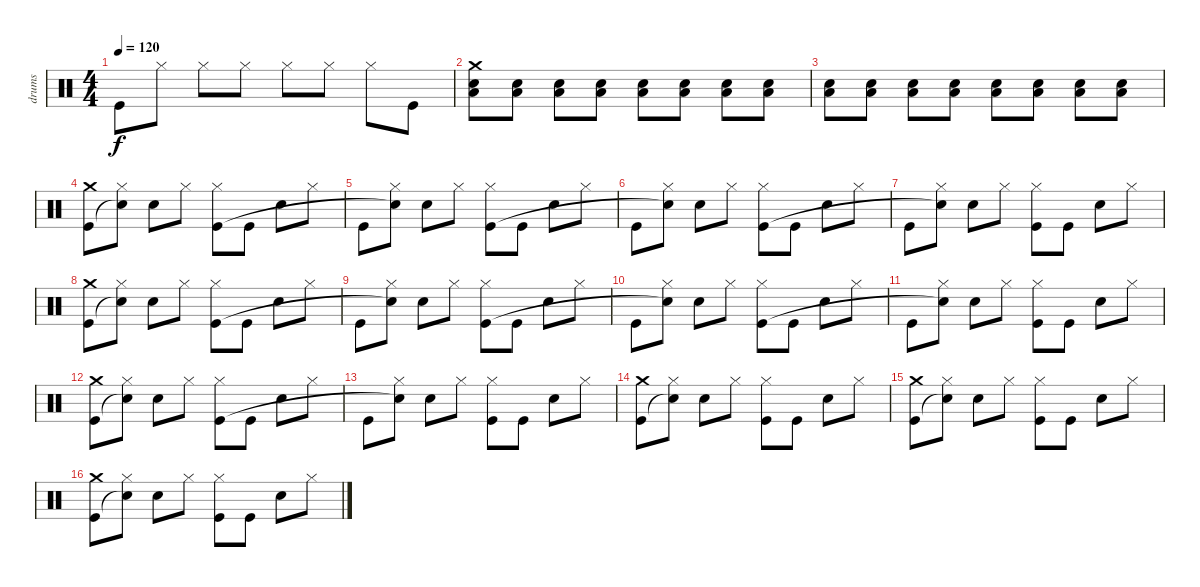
\track ("drums" "drums") {instrument percussion}
\staff {score}
\articulation defaults
\ts (4 4)
\tempo 120
\clef neutral
\ks c "Kick (hit)".8{dy f} "Hi-Hat (closed)".8 "Hi-Hat (closed)".8 "Hi-Hat (closed)".8 "Hi-Hat (closed)".8 "Hi-Hat (closed)".8 "Hi-Hat (closed)".8 "Kick (hit)".8
|
("Crash medium (hit)" "Snare (hit) 2" "Low Floor Tom (hit)").8 ("Snare (hit) 2" "Low Floor Tom (hit)").8 ("Snare (hit) 2" "Low Floor Tom (hit)").8 ("Snare (hit) 2" "Low Floor Tom (hit)").8 ("Snare (hit) 2" "Low Floor Tom (hit)").8 ("Snare (hit) 2" "Low Floor Tom (hit)").8 ("Snare (hit) 2" "Low Floor Tom (hit)").8 ("Snare (hit) 2" "Low Floor Tom (hit)").8 |
("Snare (hit) 2" "Low Floor Tom (hit)").8 ("Snare (hit) 2" "Low Floor Tom (hit)").8 ("Snare (hit) 2" "Low Floor Tom (hit)").8 ("Snare (hit) 2" "Low Floor Tom (hit)").8 ("Snare (hit) 2" "Low Floor Tom (hit)").8 ("Snare (hit) 2" "Low Floor Tom (hit)").8 ("Snare (hit) 2" "Low Floor Tom (hit)").8 ("Snare (hit) 2" "Low Floor Tom (hit)").8 |
("Crash medium (hit)" "Kick (hit)").8 ("Hi-Hat (closed)" "Snare (hit)"{t}).8 "Snare (hit) 2".8 "Hi-Hat (closed)".8 ("Hi-Hat (closed)" "Kick (hit)").8 "Kick (hit)".8 "Snare (hit) 2".8 "Hi-Hat (closed)".8 |
"Kick (hit)".8 ("Hi-Hat (closed)" "Snare (hit)"{t}).8 "Snare (hit) 2".8 "Hi-Hat (closed)".8 ("Hi-Hat (closed)" "Kick (hit)").8 "Kick (hit)".8 "Snare (hit) 2".8 "Hi-Hat (closed)".8 |
"Kick (hit)".8 ("Hi-Hat (closed)" "Snare (hit)"{t}).8 "Snare (hit) 2".8 "Hi-Hat (closed)".8 ("Hi-Hat (closed)" "Kick (hit)").8 "Kick (hit)".8 "Snare (hit) 2".8 "Hi-Hat (closed)".8 |
"Kick (hit)".8 ("Hi-Hat (closed)" "Snare (hit)"{t}).8 "Snare (hit) 2".8 "Hi-Hat (closed)".8 ("Hi-Hat (closed)" "Kick (hit)").8 "Kick (hit)".8 "Snare (hit) 2".8 "Hi-Hat (closed)".8 |
("Crash medium (hit)" "Kick (hit)").8 ("Hi-Hat (closed)" "Snare (hit)"{t}).8 "Snare (hit) 2".8 "Hi-Hat (closed)".8 ("Hi-Hat (closed)" "Kick (hit)").8 "Kick (hit)".8 "Snare (hit) 2".8 "Hi-Hat (closed)".8 |
"Kick (hit)".8 ("Hi-Hat (closed)" "Snare (hit)"{t}).8 "Snare (hit) 2".8 "Hi-Hat (closed)".8 ("Hi-Hat (closed)" "Kick (hit)").8 "Kick (hit)".8 "Snare (hit) 2".8 "Hi-Hat (closed)".8 |
"Kick (hit)".8 ("Hi-Hat (closed)" "Snare (hit)"{t}).8 "Snare (hit) 2".8 "Hi-Hat (closed)".8 ("Hi-Hat (closed)" "Kick (hit)").8 "Kick (hit)".8 "Snare (hit) 2".8 "Hi-Hat (closed)".8 |
"Kick (hit)".8 ("Hi-Hat (closed)" "Snare (hit)"{t}).8 "Snare (hit) 2".8 "Hi-Hat (closed)".8 ("Hi-Hat (closed)" "Kick (hit)").8 "Kick (hit)".8 "Snare (hit) 2".8 "Hi-Hat (closed)".8 |
("Crash medium (hit)" "Kick (hit)").8 ("Hi-Hat (closed)" "Snare (hit)"{t}).8 "Snare (hit) 2".8 "Hi-Hat (closed)".8 ("Hi-Hat (closed)" "Kick (hit)").8 "Kick (hit)".8 "Snare (hit) 2".8 "Hi-Hat (closed)".8 |
"Kick (hit)".8 ("Hi-Hat (closed)" "Snare (hit)"{t}).8 "Snare (hit) 2".8 "Hi-Hat (closed)".8 ("Hi-Hat (closed)" "Kick (hit)").8 "Kick (hit)".8 "Snare (hit) 2".8 "Hi-Hat (closed)".8 |
("Crash medium (hit)" "Kick (hit)").8 ("Hi-Hat (closed)" "Snare (hit)"{t}).8 "Snare (hit) 2".8 "Hi-Hat (closed)".8 ("Hi-Hat (closed)" "Kick (hit)").8 "Kick (hit)".8 "Snare (hit) 2".8 "Hi-Hat (closed)".8 |
("Crash medium (hit)" "Kick (hit)").8 ("Hi-Hat (closed)" "Snare (hit)"{t}).8 "Snare (hit) 2".8 "Hi-Hat (closed)".8 ("Hi-Hat (closed)" "Kick (hit)").8 "Kick (hit)".8 "Snare (hit) 2".8 "Hi-Hat (closed)".8 |
("Crash medium (hit)" "Kick (hit)").8 ("Hi-Hat (closed)" "Snare (hit)"{t}).8 "Snare (hit) 2".8 "Hi-Hat (closed)".8 ("Hi-Hat (closed)" "Kick (hit)").8 "Kick (hit)".8 "Snare (hit) 2".8 "Hi-Hat (closed)".8
